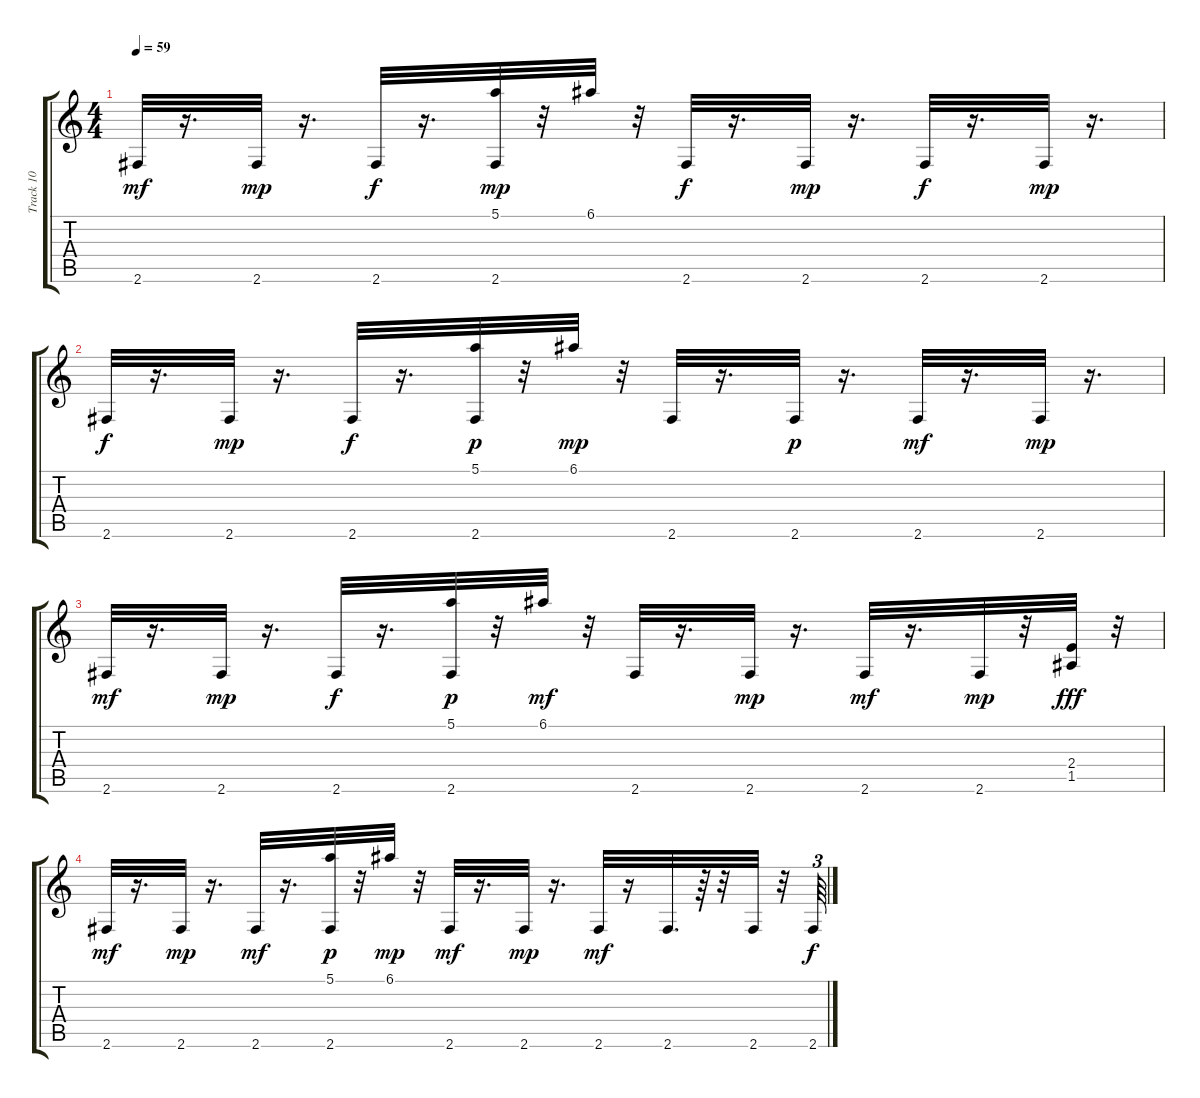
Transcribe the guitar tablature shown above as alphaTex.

\track ("Track 10" "Track 10") {instrument acousticguitarsteel}
\staff {score tabs}
\tuning (E4 B3 G3 D3 A2 E2) {hide}
\ts (4 4)
\tempo 59
\clef g2
\ks c
2.6.32{dy mf} r.16{d} 2.6.32{dy mp} r.16{d} 2.6.32{dy f} r.16{d} (5.1 2.6).32{dy mp} r.32 6.1.32 r.32 2.6.32{dy f} r.16{d} 2.6.32{dy mp} r.16{d} 2.6.32{dy f} r.16{d} 2.6.32{dy mp} r.16{d} |
2.6.32{dy f} r.16{d} 2.6.32{dy mp} r.16{d} 2.6.32{dy f} r.16{d} (5.1 2.6).32{dy p} r.32 6.1.32{dy mp} r.32 2.6.32 r.16{d} 2.6.32{dy p} r.16{d} 2.6.32{dy mf} r.16{d} 2.6.32{dy mp} r.16{d} |
2.6.32{dy mf} r.16{d} 2.6.32{dy mp} r.16{d} 2.6.32{dy f} r.16{d} (5.1 2.6).32{dy p} r.32 6.1.32{dy mf} r.32 2.6.32 r.16{d} 2.6.32{dy mp} r.16{d} 2.6.32{dy mf} r.16{d} 2.6.32{dy mp} r.32 (2.4 1.5).32{dy fff} r.32 |
2.6.32{dy mf} r.16{d} 2.6.32{dy mp} r.16{d} 2.6.32{dy mf} r.16{d} (5.1 2.6).32{dy p} r.32 6.1.32{dy mp} r.32 2.6.32{dy mf} r.16{d} 2.6.32{dy mp} r.16{d} 2.6.32{dy mf} r.16 2.6.32{d} r.64 r.32 2.6.32 r.32 2.6.64{tu (3 2) dy f}
